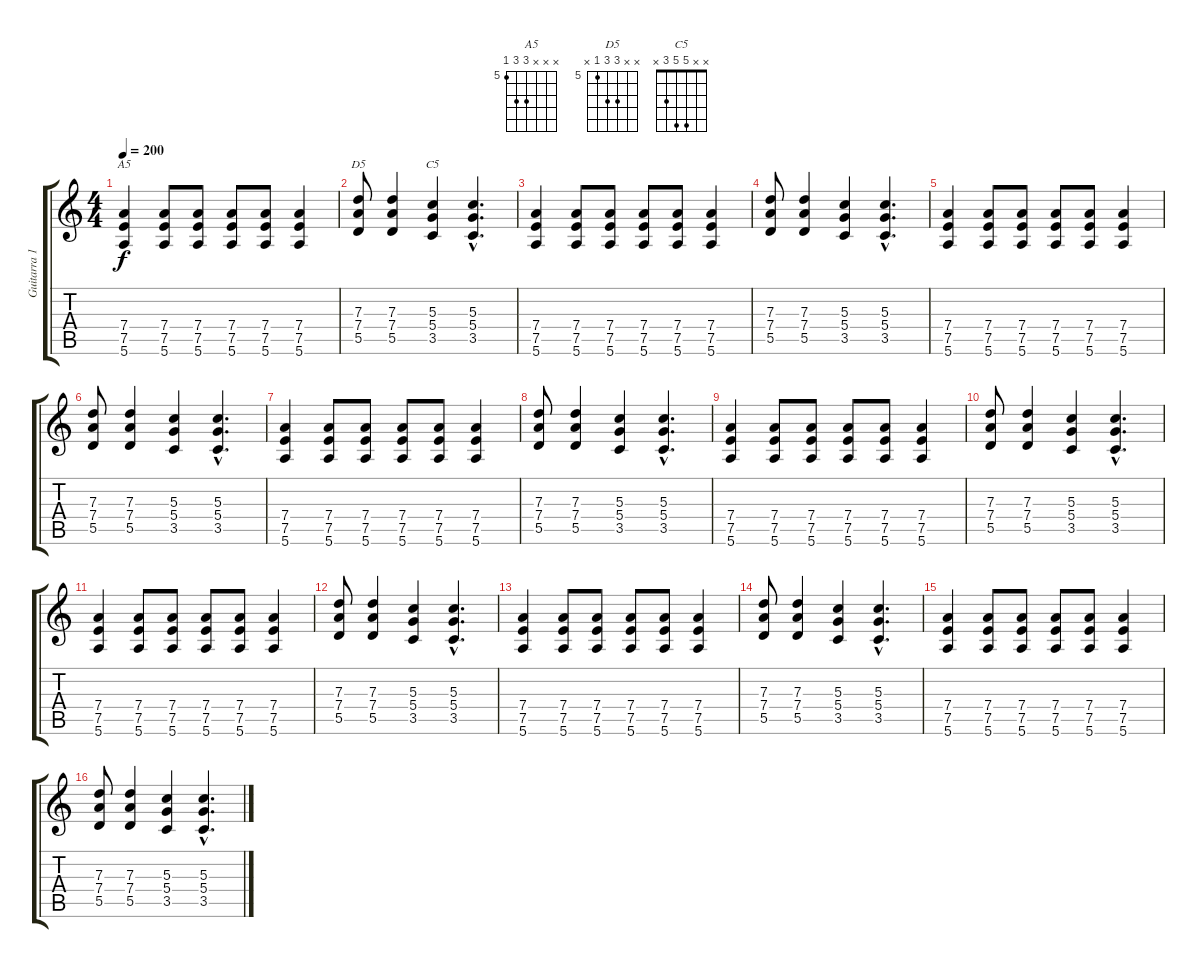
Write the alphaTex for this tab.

\track ("Guitarra 1" "Guitarra 1") {instrument distortionguitar}
\staff {score tabs}
\tuning (E4 B3 G3 D3 A2 E2) {hide}
\chord ("A5" x x x 7 7 5) {firstfret 5}
\chord ("D5" x x 7 7 5 x) {firstfret 5}
\chord ("C5" x x 5 5 3 x)
\ts (4 4)
\tempo 200
\clef g2
\ks c
(7.4 7.5 5.6).4{ch "A5" dy f instrument distortionguitar} (7.4 7.5 5.6).8 (7.4 7.5 5.6).8 (7.4 7.5 5.6).8 (7.4 7.5 5.6).8 (7.4 7.5 5.6).4 |
(7.3 7.4 5.5).8{ch "D5"} (7.3 7.4 5.5).4 (5.3 5.4 3.5).4{ch "C5"} (5.3{hac} 5.4{hac} 3.5{hac}).4{d} |
(7.4 7.5 5.6).4 (7.4 7.5 5.6).8 (7.4 7.5 5.6).8 (7.4 7.5 5.6).8 (7.4 7.5 5.6).8 (7.4 7.5 5.6).4 |
(7.3 7.4 5.5).8 (7.3 7.4 5.5).4 (5.3 5.4 3.5).4 (5.3{hac} 5.4{hac} 3.5{hac}).4{d} |
(7.4 7.5 5.6).4 (7.4 7.5 5.6).8 (7.4 7.5 5.6).8 (7.4 7.5 5.6).8 (7.4 7.5 5.6).8 (7.4 7.5 5.6).4 |
(7.3 7.4 5.5).8 (7.3 7.4 5.5).4 (5.3 5.4 3.5).4 (5.3{hac} 5.4{hac} 3.5{hac}).4{d} |
(7.4 7.5 5.6).4 (7.4 7.5 5.6).8 (7.4 7.5 5.6).8 (7.4 7.5 5.6).8 (7.4 7.5 5.6).8 (7.4 7.5 5.6).4 |
(7.3 7.4 5.5).8 (7.3 7.4 5.5).4 (5.3 5.4 3.5).4 (5.3{hac} 5.4{hac} 3.5{hac}).4{d} |
(7.4 7.5 5.6).4 (7.4 7.5 5.6).8 (7.4 7.5 5.6).8 (7.4 7.5 5.6).8 (7.4 7.5 5.6).8 (7.4 7.5 5.6).4 |
(7.3 7.4 5.5).8 (7.3 7.4 5.5).4 (5.3 5.4 3.5).4 (5.3{hac} 5.4{hac} 3.5{hac}).4{d} |
(7.4 7.5 5.6).4 (7.4 7.5 5.6).8 (7.4 7.5 5.6).8 (7.4 7.5 5.6).8 (7.4 7.5 5.6).8 (7.4 7.5 5.6).4 |
(7.3 7.4 5.5).8 (7.3 7.4 5.5).4 (5.3 5.4 3.5).4 (5.3{hac} 5.4{hac} 3.5{hac}).4{d} |
(7.4 7.5 5.6).4 (7.4 7.5 5.6).8 (7.4 7.5 5.6).8 (7.4 7.5 5.6).8 (7.4 7.5 5.6).8 (7.4 7.5 5.6).4 |
(7.3 7.4 5.5).8 (7.3 7.4 5.5).4 (5.3 5.4 3.5).4 (5.3{hac} 5.4{hac} 3.5{hac}).4{d} |
(7.4 7.5 5.6).4 (7.4 7.5 5.6).8 (7.4 7.5 5.6).8 (7.4 7.5 5.6).8 (7.4 7.5 5.6).8 (7.4 7.5 5.6).4 |
(7.3 7.4 5.5).8 (7.3 7.4 5.5).4 (5.3 5.4 3.5).4 (5.3{hac} 5.4{hac} 3.5{hac}).4{d}
